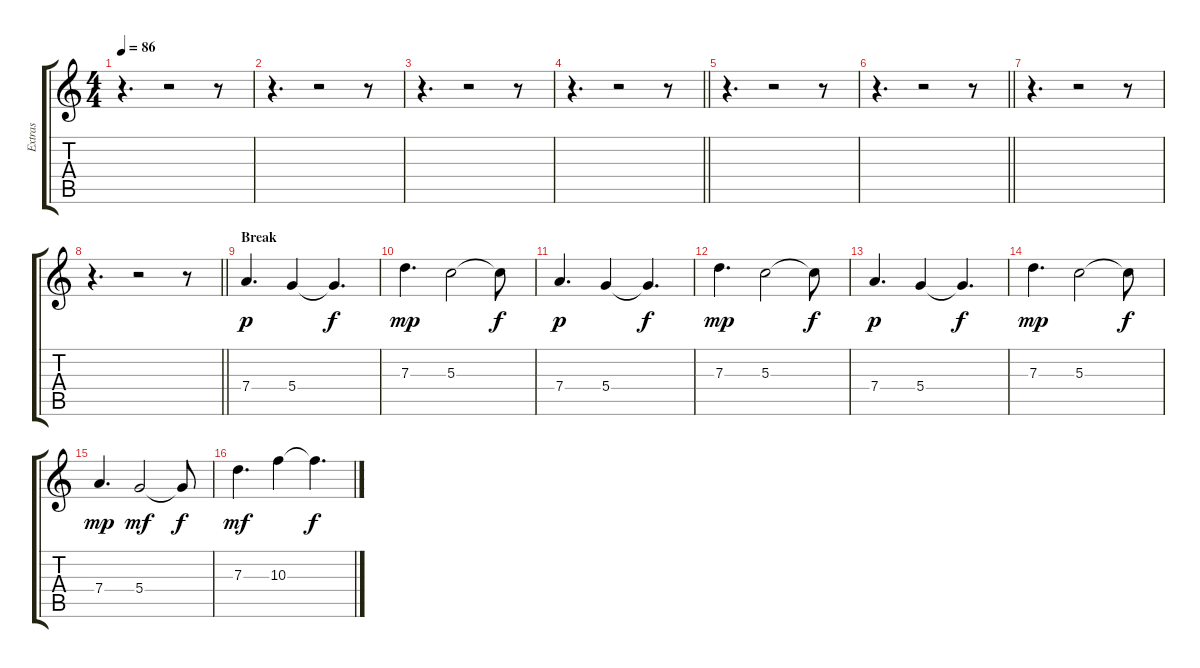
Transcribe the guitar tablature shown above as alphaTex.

\track ("Extras" "Extras") {instrument electricguitarjazz}
\staff {score tabs}
\tuning (E4 B3 G3 D3 A2 D2) {hide}
\ts (4 4)
\tempo 86
\clef g2
\ks c
r.4{d dy f} r.2 r.8 |
r.4{d} r.2 r.8 |
r.4{d} r.2 r.8 |
\barLineRight lightlight
r.4{d} r.2 r.8 |
r.4{d} r.2 r.8 |
\barLineRight lightlight
r.4{d} r.2 r.8 |
r.4{d} r.2 r.8 |
\barLineRight lightlight
r.4{d} r.2 r.8 |
\section ("" "Break")
7.4.4{d dy p} 5.4.4 5.4{t}.4{d dy f} |
7.3.4{d dy mp} 5.3.2 5.3{t}.8{dy f} |
7.4.4{d dy p} 5.4.4 5.4{t}.4{d dy f} |
7.3.4{d dy mp} 5.3.2 5.3{t}.8{dy f} |
7.4.4{d dy p} 5.4.4 5.4{t}.4{d dy f} |
7.3.4{d dy mp} 5.3.2 5.3{t}.8{dy f} |
7.4.4{d dy mp} 5.4.2{dy mf} 5.4{t}.8{dy f} |
7.3.4{d dy mf} 10.3.4{volume 14} 10.3{t}.4{d dy f}
